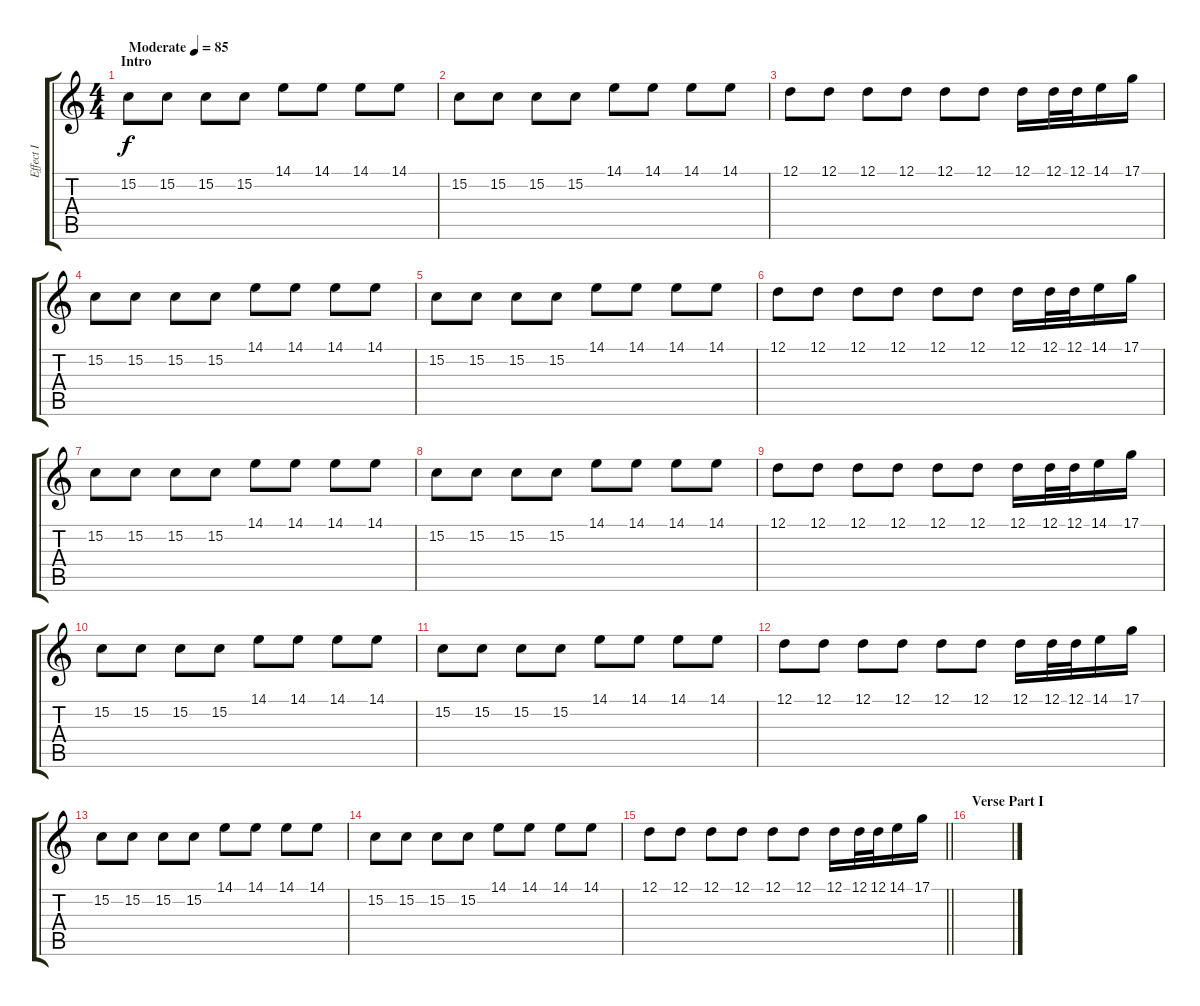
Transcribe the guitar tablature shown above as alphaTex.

\track ("Effect I" "Effect I") {instrument orchestralharp}
\staff {score tabs}
\tuning (D4 A3 F3 C3 G2 C2) {hide}
\ts (4 4)
\section ("" "Intro")
\tempo (85 "Moderate")
\clef g2
\ks c
15.2.8{dy f instrument orchestralharp} 15.2.8 15.2.8 15.2.8 14.1.8 14.1.8 14.1.8 14.1.8 |
15.2.8 15.2.8 15.2.8 15.2.8 14.1.8 14.1.8 14.1.8 14.1.8 |
12.1.8 12.1.8 12.1.8 12.1.8 12.1.8 12.1.8 12.1.16 12.1.32 12.1.32 14.1.16 17.1.16 |
15.2.8 15.2.8 15.2.8 15.2.8 14.1.8 14.1.8 14.1.8 14.1.8 |
15.2.8 15.2.8 15.2.8 15.2.8 14.1.8 14.1.8 14.1.8 14.1.8 |
12.1.8 12.1.8 12.1.8 12.1.8 12.1.8 12.1.8 12.1.16 12.1.32 12.1.32 14.1.16 17.1.16 |
15.2.8 15.2.8 15.2.8 15.2.8 14.1.8 14.1.8 14.1.8 14.1.8 |
15.2.8 15.2.8 15.2.8 15.2.8 14.1.8 14.1.8 14.1.8 14.1.8 |
12.1.8 12.1.8 12.1.8 12.1.8 12.1.8 12.1.8 12.1.16 12.1.32 12.1.32 14.1.16 17.1.16 |
15.2.8 15.2.8 15.2.8 15.2.8 14.1.8 14.1.8 14.1.8 14.1.8 |
15.2.8 15.2.8 15.2.8 15.2.8 14.1.8 14.1.8 14.1.8 14.1.8 |
12.1.8 12.1.8 12.1.8 12.1.8 12.1.8 12.1.8 12.1.16 12.1.32 12.1.32 14.1.16 17.1.16 |
15.2.8 15.2.8 15.2.8 15.2.8 14.1.8 14.1.8 14.1.8 14.1.8 |
15.2.8 15.2.8 15.2.8 15.2.8 14.1.8 14.1.8 14.1.8 14.1.8 |
\barLineRight lightlight
12.1.8 12.1.8 12.1.8 12.1.8 12.1.8 12.1.8 12.1.16 12.1.32 12.1.32 14.1.16 17.1.16 |
\section ("" "Verse Part I")
